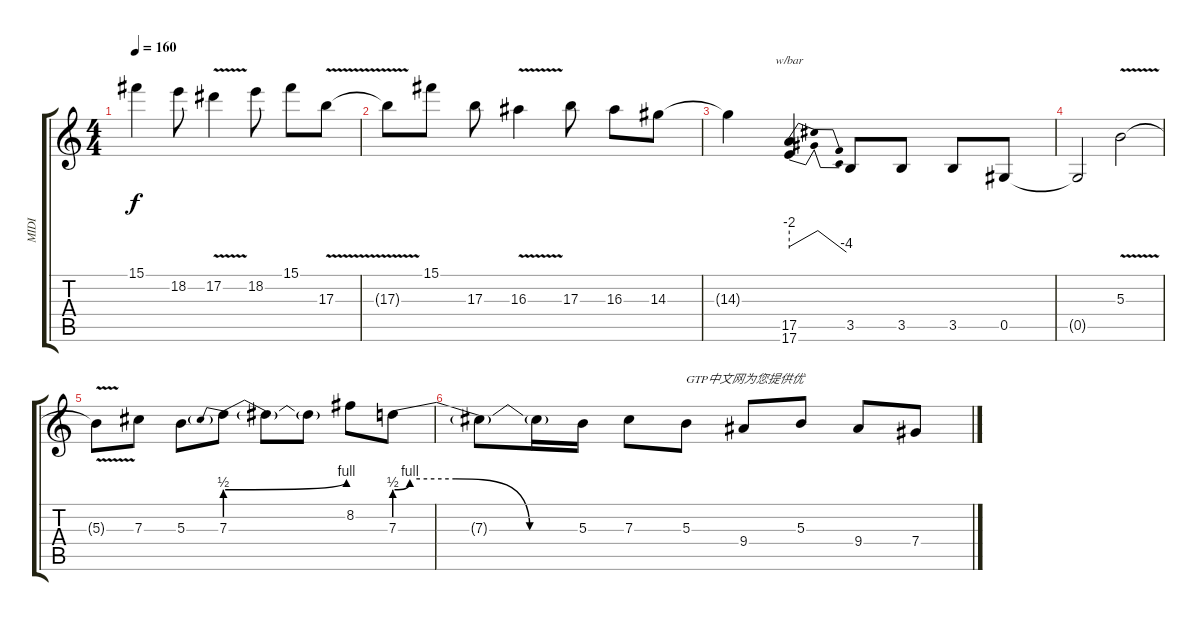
\track ("MIDI" "MIDI") {instrument distortionguitar}
\staff {score tabs}
\tuning (Eb4 Bb3 Gb3 Db3 Ab2 Eb2) {hide}
\ts (4 4)
\tempo 160
\clef g2
\ks c
15.1{t}.4{dy f} 18.2.8 17.2{v}.4 18.2.8 15.1.8 17.3{v}.8 |
17.3{t}.8 15.1.8 17.3.8 16.3{v}.4 17.3.8 16.3.8 14.3.8 |
14.3{t}.4 (17.5 17.6).4{tbe (dip default 0 -8 10 0 60 -16)} 3.5.8 3.5.8 3.5.8 0.5.8 |
0.5{t}.2 5.3{v}.2 |
5.3{t}.8 7.3.8 5.3.8 7.3{be (prebendbend 0 2 60 4)}.8 7.3{t}.8 7.3{t}.8 8.2.8 7.3{be (custom 0 2 5 4 20 4 44 0 60 0)}.8 |
7.3{t}.8 7.3{t}.16 5.3.16 7.3.8 5.3.8{txt "GTP中文网为您提供优"} 9.4.8 5.3.8 9.4.8 7.4.8
